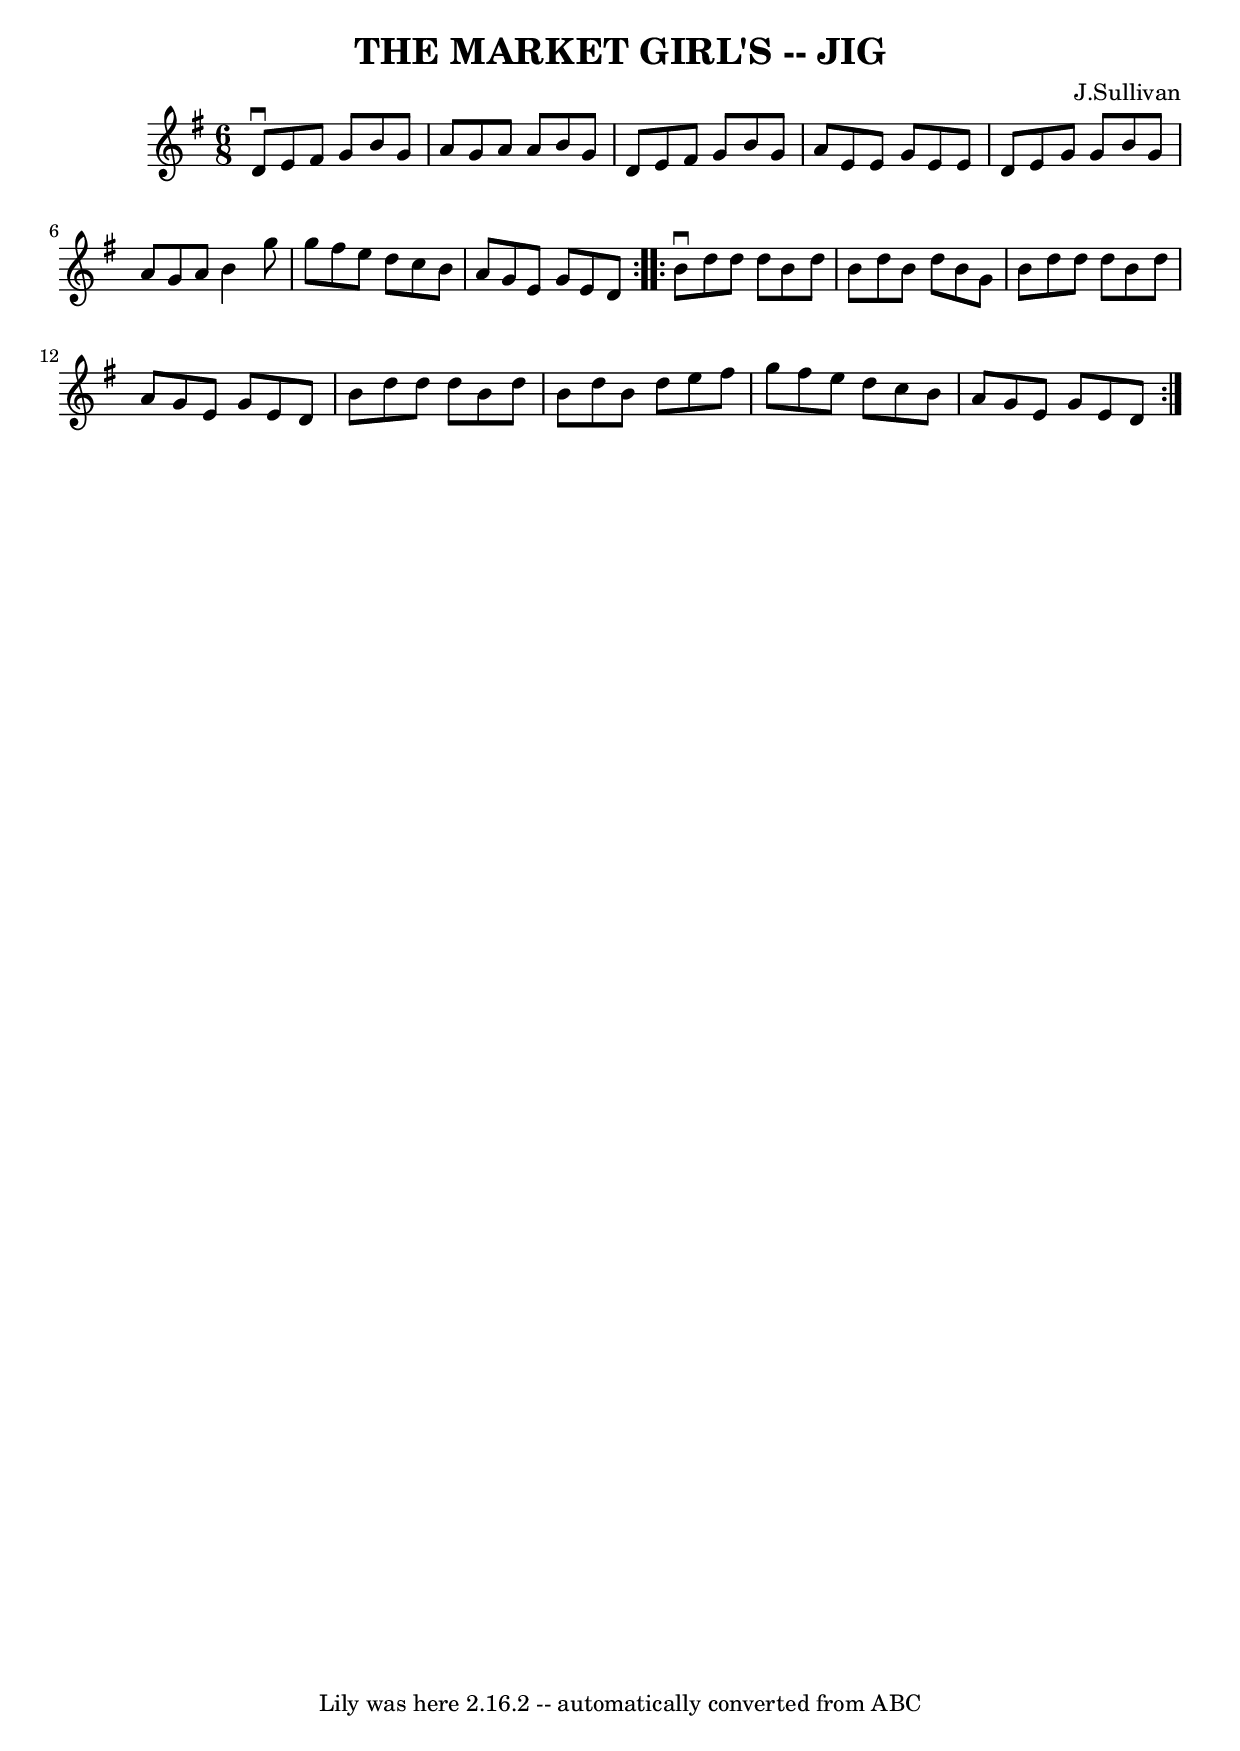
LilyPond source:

\version "2.16.2"
\include "Mammoth.ily"
\header {
  %% book = "Ryan's Mammoth Collection of Fiddle Tunes"
  composer = "J.Sullivan"
  crossRefNumber = "1"
  footnotes = ""
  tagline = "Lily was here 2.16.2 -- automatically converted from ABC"
  title = "THE MARKET GIRL'S -- JIG"

}
voicedefault =  {



  \repeat volta 2 {

    \time 6/8 
    \key g \major d'8^\downbow e'8 fis'8 g'8 b'8 g'8    
    |
    a'8 g'8 a'8 a'8 b'8 g'8    |
    d'8 e'8    
    fis'8 g'8 b'8 g'8    |
    a'8 e'8 e'8 g'8 e'8 e'8 
    |
    d'8 e'8 g'8 g'8 b'8 g'8    |
    a'8    
    g'8 a'8 b'4 g''8    |
    g''8 fis''8 e''8 d''8 c''8  
    b'8    |
    a'8 g'8 e'8 g'8 e'8 d'8    
  }     

  \repeat volta 2 {
    b'8^\downbow d''8 d''8 d''8 b'8 d''8    
    |
    b'8 d''8 b'8 d''8 b'8 g'8    |
    b'8 d''8   
    d''8 d''8 b'8 d''8    |
    a'8 g'8 e'8 g'8 e'8    
    d'8        |
    b'8 d''8 d''8 d''8 b'8 d''8    |
    
    b'8 d''8 b'8 d''8 e''8 fis''8    |
    g''8 fis''8    
    e''8 d''8 c''8 b'8    |
    a'8 g'8 e'8 g'8 e'8    
    d'8    
  }   

}

\score{
  <<

    \context Staff="default"
    {
      \voicedefault 
      
    }

  >>
  \layout {
    
  }
  \midi {
  }

}
